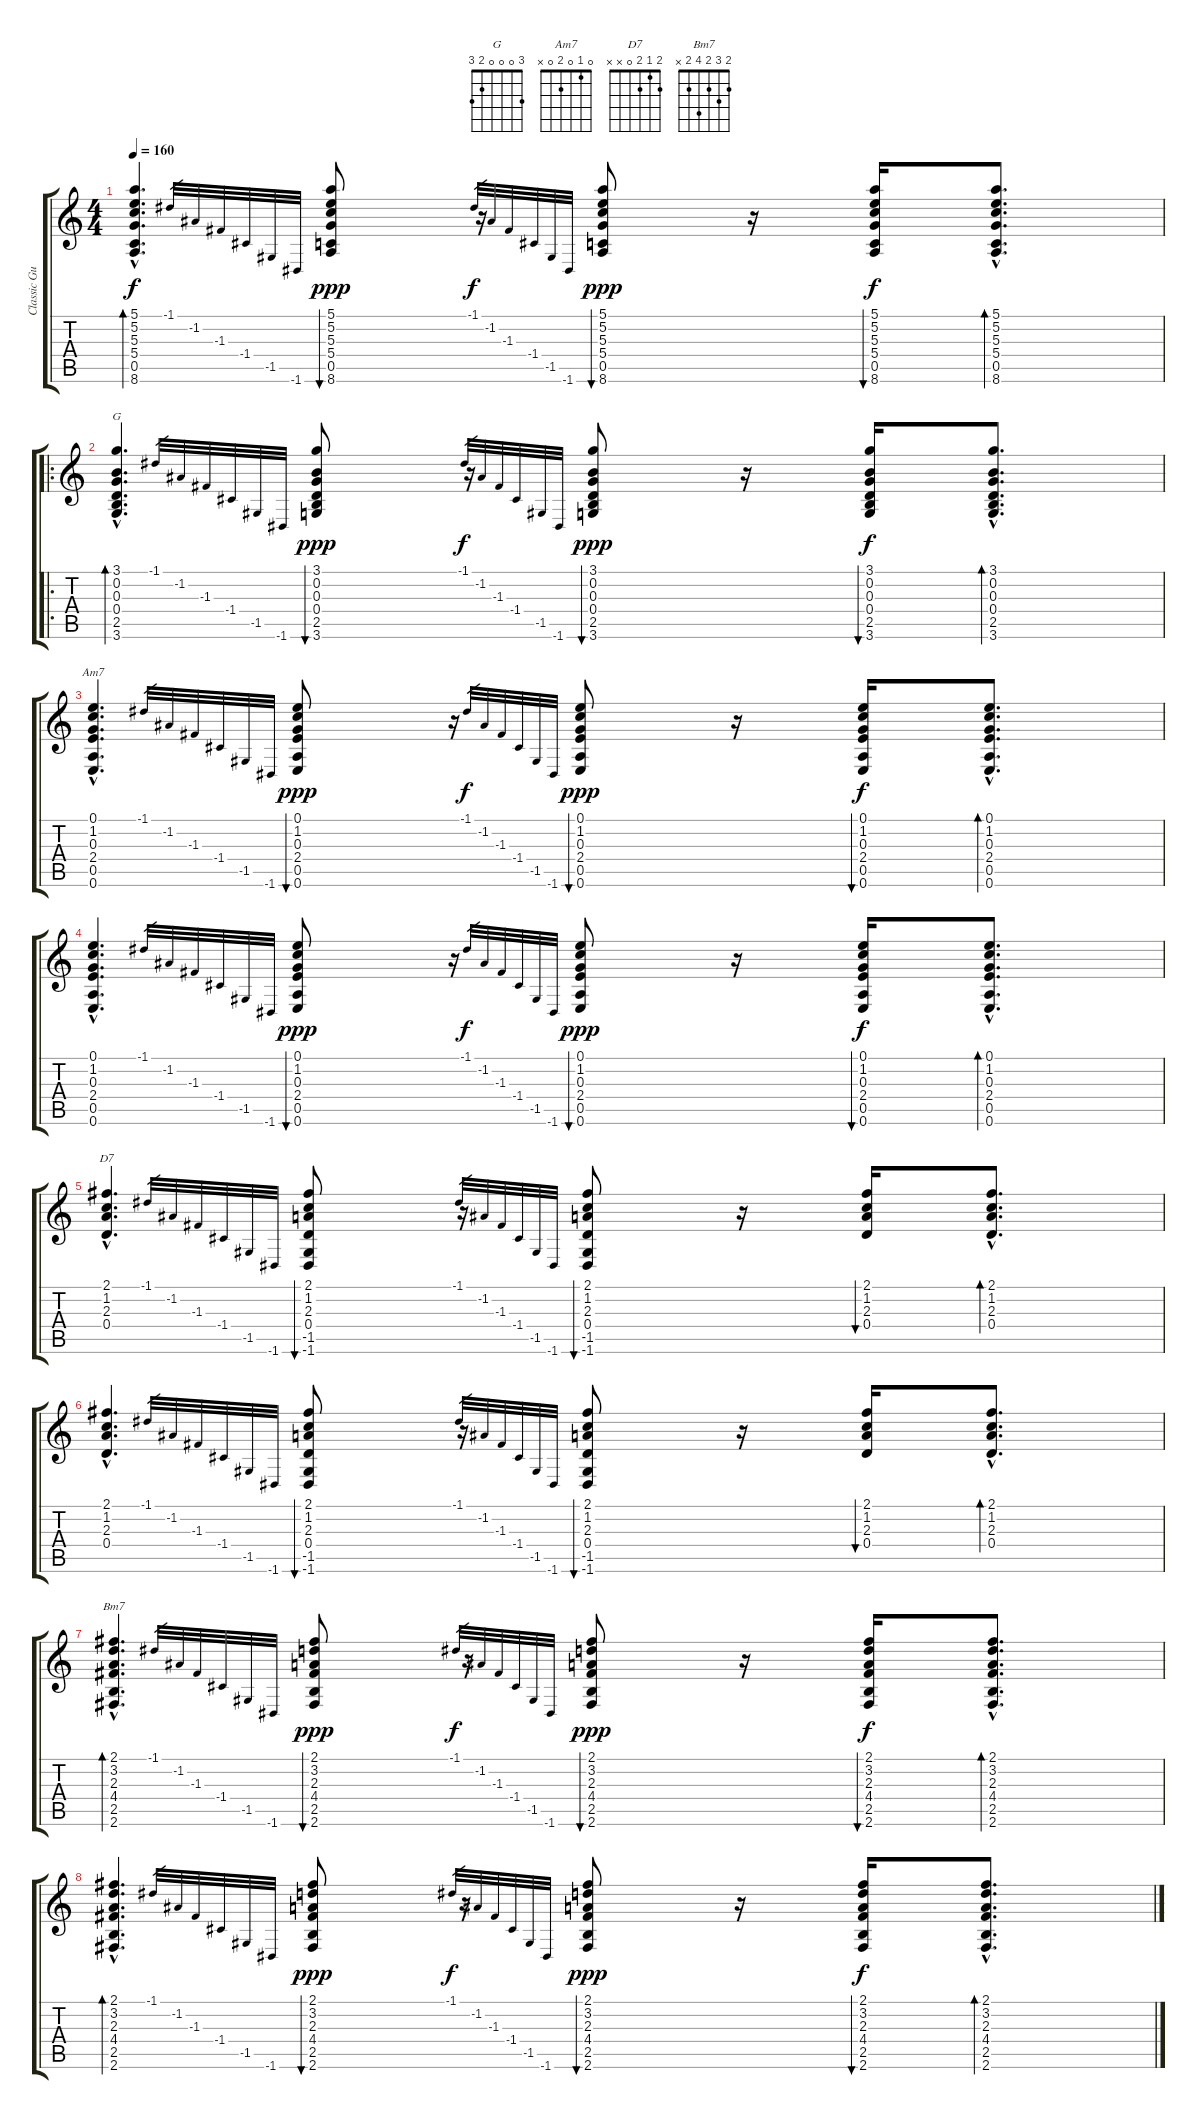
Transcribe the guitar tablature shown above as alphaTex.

\track ("Classic Guitar" "Classic Gu") {instrument acousticguitarnylon}
\staff {score tabs}
\tuning (E4 B3 G3 D3 A2 E2) {hide}
\chord ("G" 3 0 0 0 2 3)
\chord ("Am7" 0 1 0 2 0 x)
\chord ("D7" 2 1 2 0 x x)
\chord ("Bm7" 2 3 2 4 2 x)
\ts (4 4)
\tempo 160
\clef g2
\ks c
(5.1{hac} 5.2{hac} 5.3{hac} 5.4{hac} 0.5{hac} 8.6{hac}).4{d bd 240 dy f} -1.1.32{gr} -1.2.32{gr} -1.3.32{gr} -1.4.32{gr} -1.5.32{gr} -1.6.32{gr} (5.1 5.2 5.3 5.4 0.5 8.6).8{bu 30 dy ppp} r.16 -1.1.32{gr dy f} -1.2.32{gr} -1.3.32{gr} -1.4.32{gr} -1.5.32{gr} -1.6.32{gr} (5.1 5.2 5.3 5.4 0.5 8.6).8{bu 30 dy ppp} r.16 (5.1 5.2 5.3 5.4 0.5 8.6).16{bu 30 dy f} (5.1{hac} 5.2{hac} 5.3{hac} 5.4{hac} 0.5{hac} 8.6{hac}).8{d bd 120} |
\ro
(3.1{hac} 0.2{hac} 0.3{hac} 0.4{hac} 2.5{hac} 3.6{hac}).4{d bd 240 ch "G"} -1.1.32{gr} -1.2.32{gr} -1.3.32{gr} -1.4.32{gr} -1.5.32{gr} -1.6.32{gr} (3.1 0.2 0.3 0.4 2.5 3.6).8{bu 30 dy ppp} r.16 -1.1.32{gr dy f} -1.2.32{gr} -1.3.32{gr} -1.4.32{gr} -1.5.32{gr} -1.6.32{gr} (3.1 0.2 0.3 0.4 2.5 3.6).8{bu 30 dy ppp} r.16 (3.1 0.2 0.3 0.4 2.5 3.6).16{bu 30 dy f} (3.1{hac} 0.2{hac} 0.3{hac} 0.4{hac} 2.5{hac} 3.6{hac}).8{d bd 120} |
(0.1{hac} 1.2{hac} 0.3{hac} 2.4{hac} 0.5{hac} 0.6{hac}).4{d ch "Am7"} -1.1.32{gr} -1.2.32{gr} -1.3.32{gr} -1.4.32{gr} -1.5.32{gr} -1.6.32{gr} (0.1 1.2 0.3 2.4 0.5 0.6).8{bu 30 dy ppp} r.16 -1.1.32{gr dy f} -1.2.32{gr} -1.3.32{gr} -1.4.32{gr} -1.5.32{gr} -1.6.32{gr} (0.1 1.2 0.3 2.4 0.5 0.6).8{bu 30 dy ppp} r.16 (0.1 1.2 0.3 2.4 0.5 0.6).16{bu 30 dy f} (0.1{hac} 1.2{hac} 0.3{hac} 2.4{hac} 0.5{hac} 0.6{hac}).8{d bd 120} |
(0.1{hac} 1.2{hac} 0.3{hac} 2.4{hac} 0.5{hac} 0.6{hac}).4{d} -1.1.32{gr} -1.2.32{gr} -1.3.32{gr} -1.4.32{gr} -1.5.32{gr} -1.6.32{gr} (0.1 1.2 0.3 2.4 0.5 0.6).8{bu 30 dy ppp} r.16 -1.1.32{gr dy f} -1.2.32{gr} -1.3.32{gr} -1.4.32{gr} -1.5.32{gr} -1.6.32{gr} (0.1 1.2 0.3 2.4 0.5 0.6).8{bu 30 dy ppp} r.16 (0.1 1.2 0.3 2.4 0.5 0.6).16{bu 30 dy f} (0.1{hac} 1.2{hac} 0.3{hac} 2.4{hac} 0.5{hac} 0.6{hac}).8{d bd 120} |
(2.1{hac} 1.2{hac} 2.3{hac} 0.4{hac}).4{d ch "D7"} -1.1.32{gr} -1.2.32{gr} -1.3.32{gr} -1.4.32{gr} -1.5.32{gr} -1.6.32{gr} (2.1 1.2 2.3 0.4 -1.5 -1.6).8{bu 30} r.16 -1.1.32{gr} -1.2.32{gr} -1.3.32{gr} -1.4.32{gr} -1.5.32{gr} -1.6.32{gr} (2.1 1.2 2.3 0.4 -1.5 -1.6).8{bu 30} r.16 (2.1 1.2 2.3 0.4).16{bu 30} (2.1{hac} 1.2{hac} 2.3{hac} 0.4{hac}).8{d bd 120} |
(2.1{hac} 1.2{hac} 2.3{hac} 0.4{hac}).4{d} -1.1.32{gr} -1.2.32{gr} -1.3.32{gr} -1.4.32{gr} -1.5.32{gr} -1.6.32{gr} (2.1 1.2 2.3 0.4 -1.5 -1.6).8{bu 30} r.16 -1.1.32{gr} -1.2.32{gr} -1.3.32{gr} -1.4.32{gr} -1.5.32{gr} -1.6.32{gr} (2.1 1.2 2.3 0.4 -1.5 -1.6).8{bu 30} r.16 (2.1 1.2 2.3 0.4).16{bu 30} (2.1{hac} 1.2{hac} 2.3{hac} 0.4{hac}).8{d bd 120} |
(2.1{hac} 3.2{hac} 2.3{hac} 4.4{hac} 2.5{hac} 2.6{hac}).4{d bd 240 ch "Bm7"} -1.1.32{gr} -1.2.32{gr} -1.3.32{gr} -1.4.32{gr} -1.5.32{gr} -1.6.32{gr} (2.1 3.2 2.3 4.4 2.5 2.6).8{bu 30 dy ppp} r.16 -1.1.32{gr dy f} -1.2.32{gr} -1.3.32{gr} -1.4.32{gr} -1.5.32{gr} -1.6.32{gr} (2.1 3.2 2.3 4.4 2.5 2.6).8{bu 30 dy ppp} r.16 (2.1 3.2 2.3 4.4 2.5 2.6).16{bu 30 dy f} (2.1{hac} 3.2{hac} 2.3{hac} 4.4{hac} 2.5{hac} 2.6{hac}).8{d bd 120} |
(2.1{hac} 3.2{hac} 2.3{hac} 4.4{hac} 2.5{hac} 2.6{hac}).4{d bd 240} -1.1.32{gr} -1.2.32{gr} -1.3.32{gr} -1.4.32{gr} -1.5.32{gr} -1.6.32{gr} (2.1 3.2 2.3 4.4 2.5 2.6).8{bu 30 dy ppp} r.16 -1.1.32{gr dy f} -1.2.32{gr} -1.3.32{gr} -1.4.32{gr} -1.5.32{gr} -1.6.32{gr} (2.1 3.2 2.3 4.4 2.5 2.6).8{bu 30 dy ppp} r.16 (2.1 3.2 2.3 4.4 2.5 2.6).16{bu 30 dy f} (2.1{hac} 3.2{hac} 2.3{hac} 4.4{hac} 2.5{hac} 2.6{hac}).8{d bd 120}
